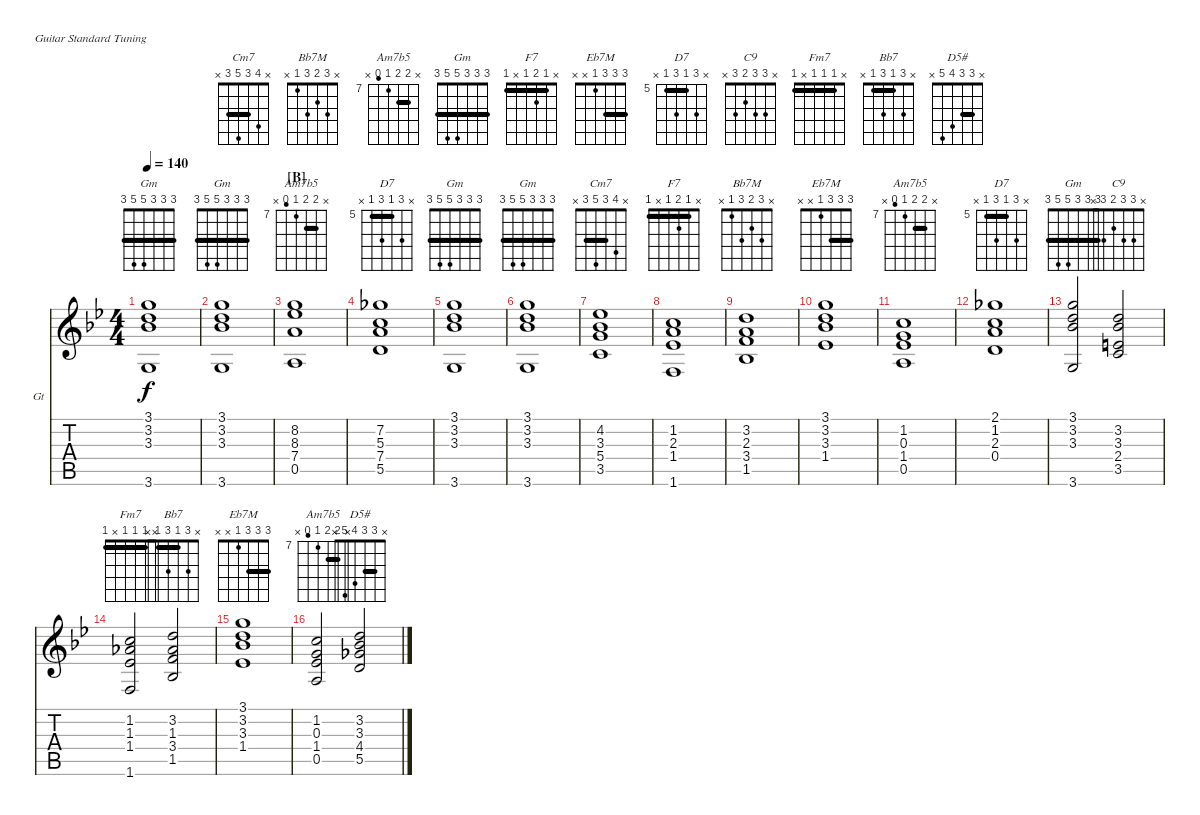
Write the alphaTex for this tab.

\bracketExtendMode nobrackets
\firstSystemTrackNameOrientation horizontal
\otherSystemsTrackNameOrientation horizontal
\chordDiagramsInScore
\track ("Guitar Chords" "Gt") {instrument acousticguitarnylon}
\staff {score tabs}
\tuning (E4 B3 G3 D3 A2 E2)
\chord ("Cm7" x 4 3 5 3 x) {barre 3}
\chord ("Bb7M" x 3 2 3 1 x)
\chord ("Am7b5" x 1 0 1 0 x)
\chord ("Gm" 3 3 3 5 5 3) {barre (3 3 3)}
\chord ("F7" x 1 2 1 x 1) {barre (1 1)}
\chord ("Eb7M" 3 3 3 1 x x) {barre (3 3)}
\chord ("D7" 2 1 2 0 x x)
\chord ("Am7b5" x 8 8 7 6 x) {firstfret 7 barre 8}
\chord ("D7" x 7 5 7 5 x) {firstfret 5 barre 5}
\chord ("C9" x 3 3 2 3 x)
\chord ("Fm7" x 1 1 1 x 1) {barre (1 1 1)}
\chord ("Bb7" x 3 1 3 1 x) {barre 1}
\chord ("D5#" x 3 3 4 5 x) {barre 3}
\ts (4 4)
\tempo 140
\clef g2
\ks gminor
(3.1 3.2 3.3 3.6).1{ch "Gm" dy f} |
(3.1 3.2 3.3 3.6).1{ch "Gm"} |
\section ("B" "")
(8.2 8.3 7.4 0.5).1{ch "Am7b5"} |
(7.2 5.3 7.4 5.5).1{ch "D7"} |
(3.1 3.2 3.3 3.6).1{ch "Gm"} |
(3.1 3.2 3.3 3.6).1{ch "Gm"} |
(4.2 3.3 5.4 3.5).1{ch "Cm7"} |
(1.2 2.3 1.4 1.6).1{ch "F7"} |
(3.2 2.3 3.4 1.5).1{ch "Bb7M"} |
(3.1 3.2 3.3 1.4).1{ch "Eb7M"} |
(1.2 0.3 1.4 0.5).1{ch "Am7b5"} |
(2.1 1.2 2.3 0.4).1{ch "D7"} |
(3.2 3.3 3.6 3.1).2{ch "Gm"} (3.2 3.3 2.4 3.5).2{ch "C9"} |
(1.2 1.3 1.4 1.6).2{ch "Fm7"} (3.2 1.3 3.4 1.5).2{ch "Bb7"} |
(3.1 3.2 3.3 1.4).1{ch "Eb7M"} |
(1.2 0.3 1.4 0.5).2{ch "Am7b5"} (3.2 3.3 4.4 5.5).2{ch "D5#"}
